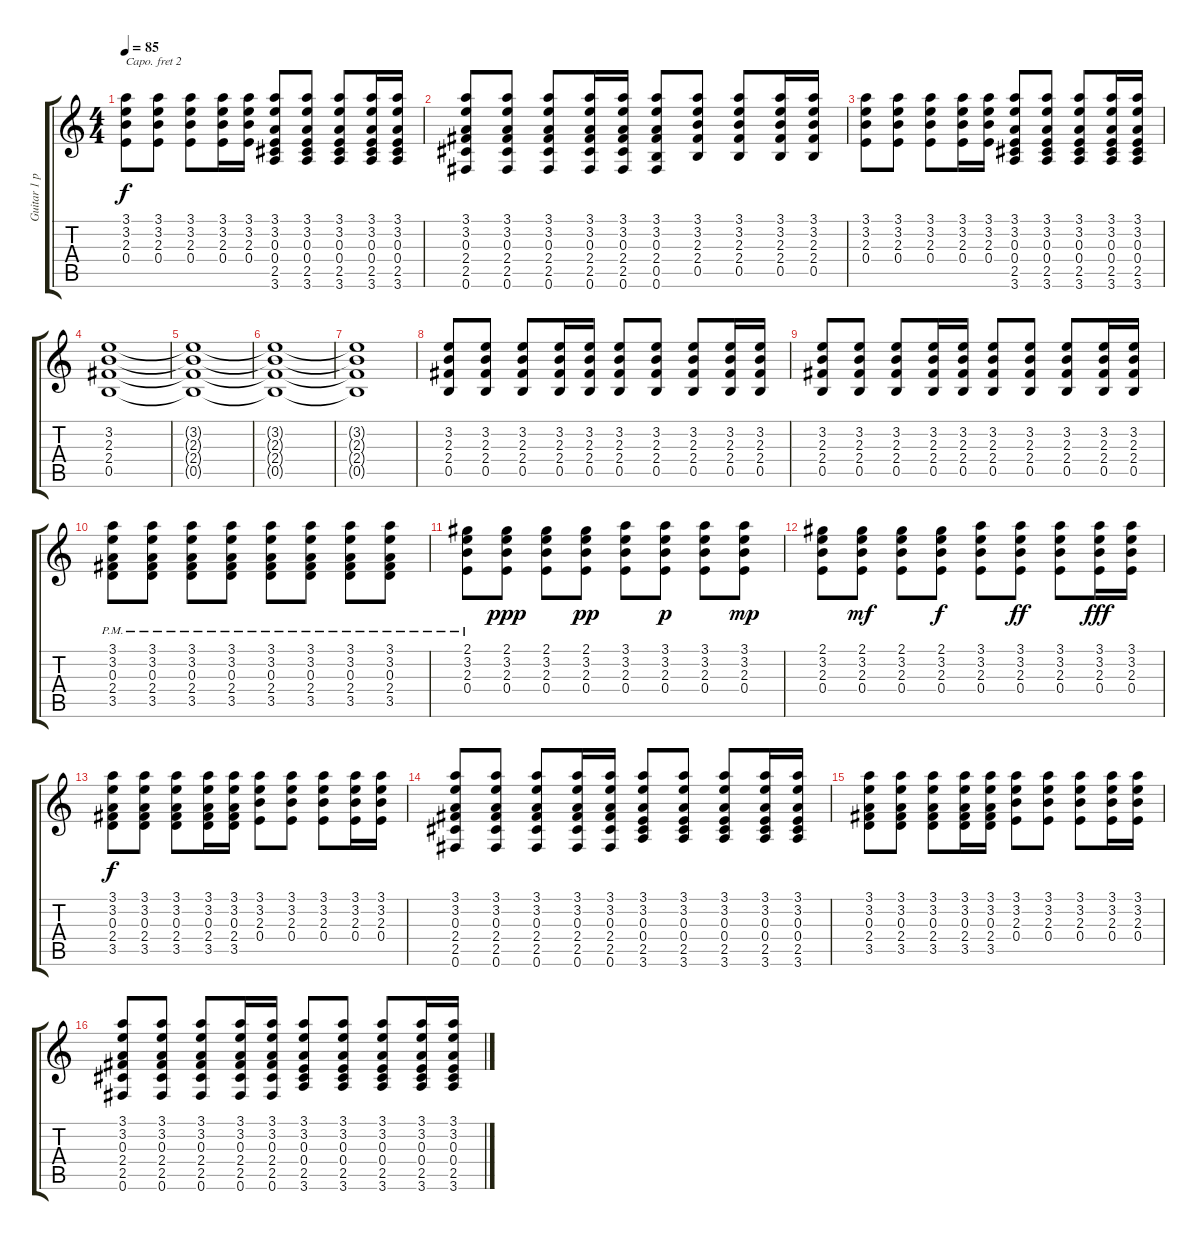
\track ("Guitar 1 pt 2" "Guitar 1 p") {instrument electricguitarclean}
\staff {score tabs}
\capo 2
\tuning (E4 B3 G3 D3 A2 E2) {hide}
\ts (4 4)
\tempo 85
\clef g2
\ks c
(3.1 3.2 2.3 0.4).8{dy f} (3.1 3.2 2.3 0.4).8 (3.1 3.2 2.3 0.4).8 (3.1 3.2 2.3 0.4).16 (3.1 3.2 2.3 0.4).16 (3.1 3.2 0.3 0.4 2.5 3.6).8 (3.1 3.2 0.3 0.4 2.5 3.6).8 (3.1 3.2 0.3 0.4 2.5 3.6).8 (3.1 3.2 0.3 0.4 2.5 3.6).16 (3.1 3.2 0.3 0.4 2.5 3.6).16 |
(3.1 3.2 0.3 2.4 2.5 0.6).8 (3.1 3.2 0.3 2.4 2.5 0.6).8 (3.1 3.2 0.3 2.4 2.5 0.6).8 (3.1 3.2 0.3 2.4 2.5 0.6).16 (3.1 3.2 0.3 2.4 2.5 0.6).16 (3.1 3.2 0.3 2.4 0.5 0.6).8 (3.1 3.2 2.3 2.4 0.5).8 (3.1 3.2 2.3 2.4 0.5).8 (3.1 3.2 2.3 2.4 0.5).16 (3.1 3.2 2.3 2.4 0.5).16 |
(3.1 3.2 2.3 0.4).8 (3.1 3.2 2.3 0.4).8 (3.1 3.2 2.3 0.4).8 (3.1 3.2 2.3 0.4).16 (3.1 3.2 2.3 0.4).16 (3.1 3.2 0.3 0.4 2.5 3.6).8 (3.1 3.2 0.3 0.4 2.5 3.6).8 (3.1 3.2 0.3 0.4 2.5 3.6).8 (3.1 3.2 0.3 0.4 2.5 3.6).16 (3.1 3.2 0.3 0.4 2.5 3.6).16 |
(3.2 2.3 2.4 0.5).1 |
(3.2{t} 2.3{t} 2.4{t} 0.5{t}).1 |
(3.2{t} 2.3{t} 2.4{t} 0.5{t}).1 |
(3.2{t} 2.3{t} 2.4{t} 0.5{t}).1 |
(3.2 2.3 2.4 0.5).8 (3.2 2.3 2.4 0.5).8 (3.2 2.3 2.4 0.5).8 (3.2 2.3 2.4 0.5).16 (3.2 2.3 2.4 0.5).16 (3.2 2.3 2.4 0.5).8 (3.2 2.3 2.4 0.5).8 (3.2 2.3 2.4 0.5).8 (3.2 2.3 2.4 0.5).16 (3.2 2.3 2.4 0.5).16 |
(3.2 2.3 2.4 0.5).8 (3.2 2.3 2.4 0.5).8 (3.2 2.3 2.4 0.5).8 (3.2 2.3 2.4 0.5).16 (3.2 2.3 2.4 0.5).16 (3.2 2.3 2.4 0.5).8 (3.2 2.3 2.4 0.5).8 (3.2 2.3 2.4 0.5).8 (3.2 2.3 2.4 0.5).16 (3.2 2.3 2.4 0.5).16 |
(3.1{pm} 3.2{pm} 0.3{pm} 2.4{pm} 3.5{pm}).8 (3.1{pm} 3.2{pm} 0.3{pm} 2.4{pm} 3.5{pm}).8 (3.1{pm} 3.2{pm} 0.3{pm} 2.4{pm} 3.5{pm}).8 (3.1{pm} 3.2{pm} 0.3{pm} 2.4{pm} 3.5{pm}).8 (3.1{pm} 3.2{pm} 0.3{pm} 2.4{pm} 3.5{pm}).8 (3.1{pm} 3.2{pm} 0.3{pm} 2.4{pm} 3.5{pm}).8 (3.1{pm} 3.2{pm} 0.3{pm} 2.4{pm} 3.5{pm}).8 (3.1{pm} 3.2{pm} 0.3{pm} 2.4{pm} 3.5{pm}).8 |
(2.1{pm} 3.2{pm} 2.3{pm} 0.4{pm}).8 (2.1 3.2 2.3 0.4).8{dy ppp} (2.1 3.2 2.3 0.4).8 (2.1 3.2 2.3 0.4).8{dy pp} (3.1 3.2 2.3 0.4).8 (3.1 3.2 2.3 0.4).8{dy p} (3.1 3.2 2.3 0.4).8 (3.1 3.2 2.3 0.4).8{dy mp} |
(2.1 3.2 2.3 0.4).8 (2.1 3.2 2.3 0.4).8{dy mf} (2.1 3.2 2.3 0.4).8 (2.1 3.2 2.3 0.4).8{dy f} (3.1 3.2 2.3 0.4).8 (3.1 3.2 2.3 0.4).8{dy ff} (3.1 3.2 2.3 0.4).8 (3.1 3.2 2.3 0.4).16{dy fff} (3.1 3.2 2.3 0.4).16 |
(3.1 3.2 0.3 2.4 3.5).8{dy f} (3.1 3.2 0.3 2.4 3.5).8 (3.1 3.2 0.3 2.4 3.5).8 (3.1 3.2 0.3 2.4 3.5).16 (3.1 3.2 0.3 2.4 3.5).16 (3.1 3.2 2.3 0.4).8 (3.1 3.2 2.3 0.4).8 (3.1 3.2 2.3 0.4).8 (3.1 3.2 2.3 0.4).16 (3.1 3.2 2.3 0.4).16 |
(3.1 3.2 0.3 2.4 2.5 0.6).8 (3.1 3.2 0.3 2.4 2.5 0.6).8 (3.1 3.2 0.3 2.4 2.5 0.6).8 (3.1 3.2 0.3 2.4 2.5 0.6).16 (3.1 3.2 0.3 2.4 2.5 0.6).16 (3.1 3.2 0.3 0.4 2.5 3.6).8 (3.1 3.2 0.3 0.4 2.5 3.6).8 (3.1 3.2 0.3 0.4 2.5 3.6).8 (3.1 3.2 0.3 0.4 2.5 3.6).16 (3.1 3.2 0.3 0.4 2.5 3.6).16 |
(3.1 3.2 0.3 2.4 3.5).8 (3.1 3.2 0.3 2.4 3.5).8 (3.1 3.2 0.3 2.4 3.5).8 (3.1 3.2 0.3 2.4 3.5).16 (3.1 3.2 0.3 2.4 3.5).16 (3.1 3.2 2.3 0.4).8 (3.1 3.2 2.3 0.4).8 (3.1 3.2 2.3 0.4).8 (3.1 3.2 2.3 0.4).16 (3.1 3.2 2.3 0.4).16 |
(3.1 3.2 0.3 2.4 2.5 0.6).8 (3.1 3.2 0.3 2.4 2.5 0.6).8 (3.1 3.2 0.3 2.4 2.5 0.6).8 (3.1 3.2 0.3 2.4 2.5 0.6).16 (3.1 3.2 0.3 2.4 2.5 0.6).16 (3.1 3.2 0.3 0.4 2.5 3.6).8 (3.1 3.2 0.3 0.4 2.5 3.6).8 (3.1 3.2 0.3 0.4 2.5 3.6).8 (3.1 3.2 0.3 0.4 2.5 3.6).16 (3.1 3.2 0.3 0.4 2.5 3.6).16
